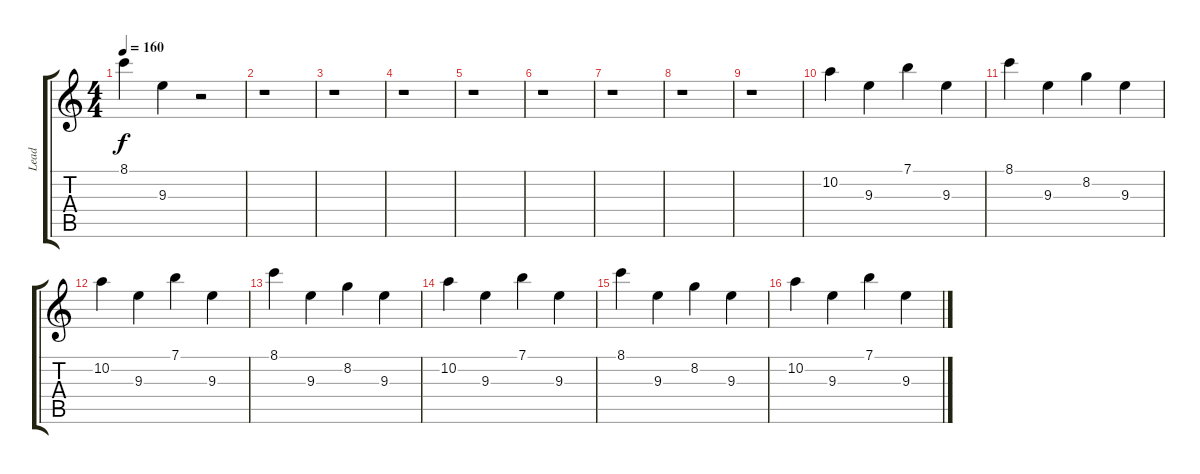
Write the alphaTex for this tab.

\track ("Lead" "Lead") {instrument overdrivenguitar}
\staff {score tabs}
\tuning (E4 B3 G3 D3 A2 D2) {hide}
\ts (4 4)
\tempo 160
\clef g2
\ks c
8.1.4{dy f} 9.3.4 r.2 |
r.1 |
r.1 |
r.1 |
r.1 |
r.1 |
r.1 |
r.1 |
r.1 |
10.2.4 9.3.4 7.1.4 9.3.4 |
8.1.4 9.3.4 8.2.4 9.3.4 |
10.2.4 9.3.4 7.1.4 9.3.4 |
8.1.4 9.3.4 8.2.4 9.3.4 |
10.2.4 9.3.4 7.1.4 9.3.4 |
8.1.4 9.3.4 8.2.4 9.3.4 |
10.2.4 9.3.4 7.1.4 9.3.4
